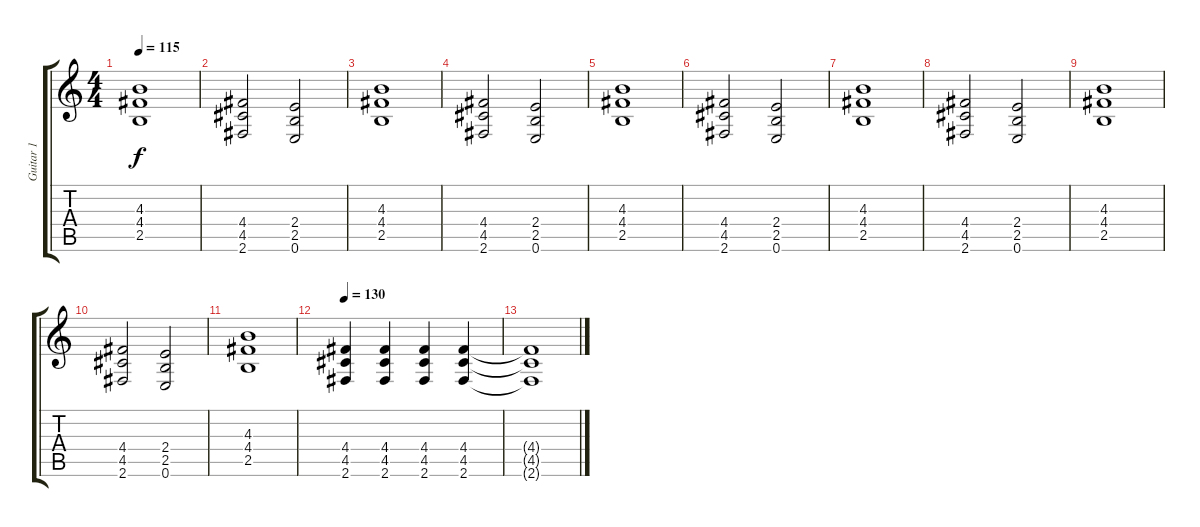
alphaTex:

\track ("Guitar 1" "Guitar 1") {instrument distortionguitar}
\staff {score tabs}
\tuning (E4 B3 G3 D3 A2 E2) {hide}
\ts (4 4)
\tempo 115
\clef g2
\ks c
(4.3 4.4 2.5).1{dy f} |
(4.4 4.5 2.6).2 (2.4 2.5 0.6).2 |
(4.3 4.4 2.5).1 |
(4.4 4.5 2.6).2 (2.4 2.5 0.6).2 |
(4.3 4.4 2.5).1 |
(4.4 4.5 2.6).2 (2.4 2.5 0.6).2 |
(4.3 4.4 2.5).1 |
(4.4 4.5 2.6).2 (2.4 2.5 0.6).2 |
(4.3 4.4 2.5).1 |
(4.4 4.5 2.6).2 (2.4 2.5 0.6).2 |
(4.3 4.4 2.5).1 |
\tempo 130
(4.4 4.5 2.6).4 (4.4 4.5 2.6).4 (4.4 4.5 2.6).4 (4.4 4.5 2.6).4 |
(4.4{t} 4.5{t} 2.6{t}).1
